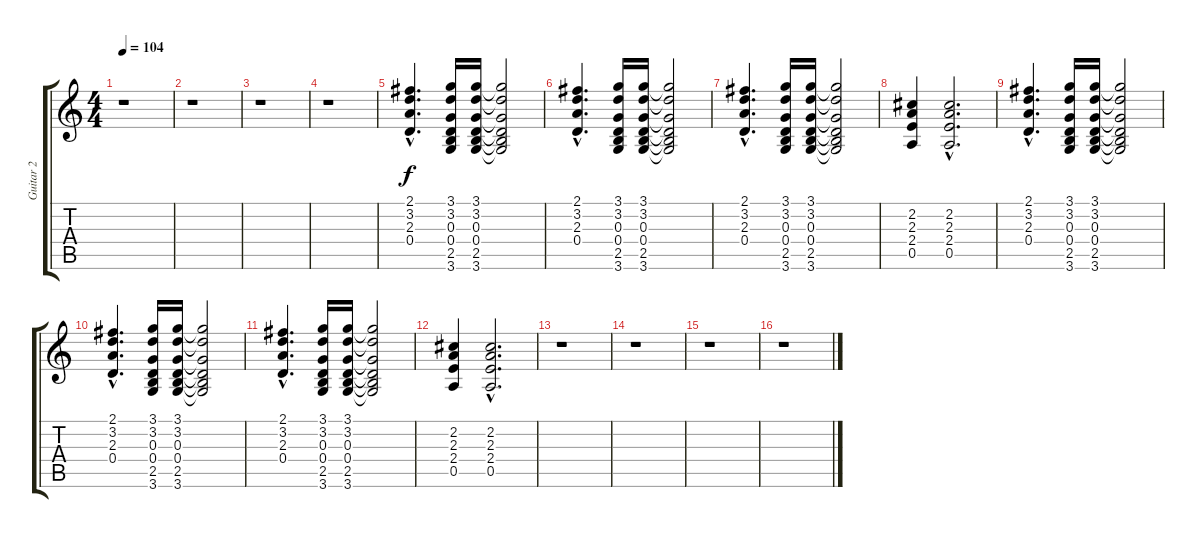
\track ("Guitar 2" "Guitar 2") {instrument electricguitarclean}
\staff {score tabs}
\tuning (E4 B3 G3 D3 A2 E2) {hide}
\ts (4 4)
\tempo 104
\clef g2
\ks c
r.1{dy f instrument electricguitarclean} |
r.1 |
r.1 |
r.1 |
(2.1{hac} 3.2{hac} 2.3{hac} 0.4{hac}).4{d} (3.1 3.2 0.3 0.4 2.5 3.6).16 (3.1 3.2 0.3 0.4 2.5 3.6).16 (3.1{t} 3.2{t} 0.3{t} 0.4{t} 2.5{t} 3.6{t}).2 |
(2.1{hac} 3.2{hac} 2.3{hac} 0.4{hac}).4{d} (3.1 3.2 0.3 0.4 2.5 3.6).16 (3.1 3.2 0.3 0.4 2.5 3.6).16 (3.1{t} 3.2{t} 0.3{t} 0.4{t} 2.5{t} 3.6{t}).2 |
(2.1{hac} 3.2{hac} 2.3{hac} 0.4{hac}).4{d} (3.1 3.2 0.3 0.4 2.5 3.6).16 (3.1 3.2 0.3 0.4 2.5 3.6).16 (3.1{t} 3.2{t} 0.3{t} 0.4{t} 2.5{t} 3.6{t}).2 |
(2.2 2.3 2.4 0.5).4 (2.2{hac} 2.3{hac} 2.4{hac} 0.5{hac}).2{d} |
(2.1{hac} 3.2{hac} 2.3{hac} 0.4{hac}).4{d} (3.1 3.2 0.3 0.4 2.5 3.6).16 (3.1 3.2 0.3 0.4 2.5 3.6).16 (3.1{t} 3.2{t} 0.3{t} 0.4{t} 2.5{t} 3.6{t}).2 |
(2.1{hac} 3.2{hac} 2.3{hac} 0.4{hac}).4{d} (3.1 3.2 0.3 0.4 2.5 3.6).16 (3.1 3.2 0.3 0.4 2.5 3.6).16 (3.1{t} 3.2{t} 0.3{t} 0.4{t} 2.5{t} 3.6{t}).2 |
(2.1{hac} 3.2{hac} 2.3{hac} 0.4{hac}).4{d} (3.1 3.2 0.3 0.4 2.5 3.6).16 (3.1 3.2 0.3 0.4 2.5 3.6).16 (3.1{t} 3.2{t} 0.3{t} 0.4{t} 2.5{t} 3.6{t}).2 |
(2.2 2.3 2.4 0.5).4 (2.2{hac} 2.3{hac} 2.4{hac} 0.5{hac}).2{d} |
r.1 |
r.1 |
r.1 |
r.1
